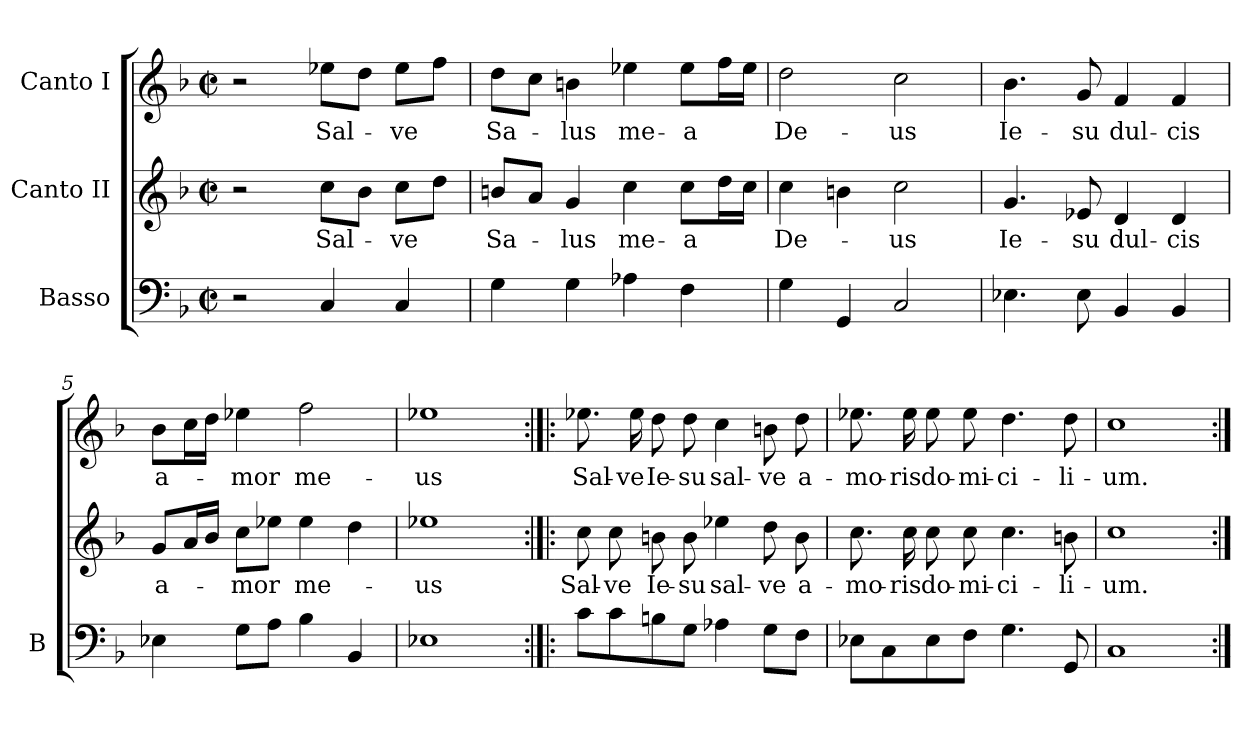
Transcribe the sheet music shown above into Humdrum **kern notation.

**kern	**kern	**text	**kern	**text
*part3	*part2	*part2	*part1	*part1
*staff3	*staff2	*staff2	*staff1	*staff1
*I"Basso	*I"Canto II	*	*I"Canto I	*
*I'B	*	*	*	*
*clefF4	*clefG2	*	*clefG2	*
*k[b-]	*k[b-]	*	*k[b-]	*
*M2/2	*M2/2	*	*M2/2	*
*met(c|)	*met(c|)	*	*met(c|)	*
=1	=1	=1	=1	=1
2r	2r	.	2r	.
4C	8ccL	Sal-	8ee-XL	Sal-
.	8b-J	.	8ddJ	.
4C	8ccL	-ve	8ee-L	-ve
.	8ddJ	.	8ffJ	.
=2	=2	=2	=2	=2
4G	8bnL	Sa-	8ddL	Sa-
.	8aJ	.	8ccJ	.
4G	4g	-lus	4bn	-lus
4A-X	4cc	me-	4ee-X	me-
4F	8ccL	-a	8ee-L	-a
.	16ddL	.	16ffL	.
.	16ccJJ	.	16ee-JJ	.
=3	=3	=3	=3	=3
4G	4cc	De-	2dd	De-
4GG	4bn	.	.	.
2C	2cc	-us	2cc	-us
=4	=4	=4	=4	=4
4.E-X	4.g	Ie-	4.b-	Ie-
8E-	8e-X	-su	8g	-su
4BB-	4d	dul-	4f	dul-
4BB-	4d	-cis	4f	-cis
=5	=5	=5	=5	=5
4E-X	8gL	a-	8b-L	a-
.	16aL	.	16ccL	.
.	16b-JJ	.	16ddJJ	.
8GL	8ccL	-mor	4ee-X	-mor
8AJ	8ee-XJ	.	.	.
4B-	4ee-	me-	2ff	me-
4BB-	4dd	.	.	.
=6	=6	=6	=6	=6
1E-X	1ee-X	-us	1ee-X	-us
=7:|!|:	=7:|!|:	=7:|!|:	=7:|!|:	=7:|!|:
8cL	8cc	Sal-	8.ee-X	Sal-
8c	8cc	-ve	.	.
.	.	.	16ee-	-ve
8Bn	8bn	Ie-	8dd	Ie-
8GJ	8b	-su	8dd	-su
4A-X	4ee-X	sal-	4cc	sal-
8GL	8dd	-ve	8bn	-ve
8FJ	8b	a-	8dd	a-
=8	=8	=8	=8	=8
8E-XL	8.cc	-mo-	8.ee-X	-mo-
8C	.	.	.	.
.	16cc	-ris	16ee-	-ris
8E-	8cc	do-	8ee-	do-
8FJ	8cc	-mi-	8ee-	-mi-
4.G	4.cc	-ci-	4.dd	-ci-
8GG	8bn	-li-	8dd	-li-
=9	=9	=9	=9	=9
1C	1cc	-um.	1cc	-um.
=:|!	=:|!	=:|!	=:|!	=:|!
*-	*-	*-	*-	*-
